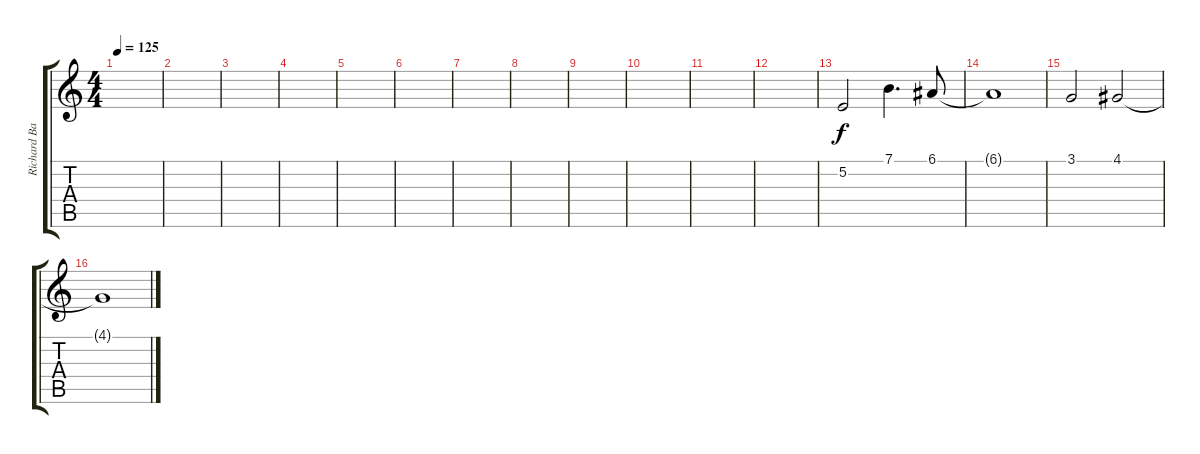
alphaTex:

\track ("Richard Barbieri" "Richard Ba") {instrument choiraahs}
\staff {score tabs}
\tuning (E4 B3 G3 D3 A2 E2) {hide}
\ts (4 4)
\tempo 125
\clef g2
\ks c
|
|
|
|
|
|
|
|
|
|
|
|
5.2.2 7.1.4{d} 6.1.8 |
6.1{t}.1 |
3.1.2 4.1.2 |
4.1{t}.1
